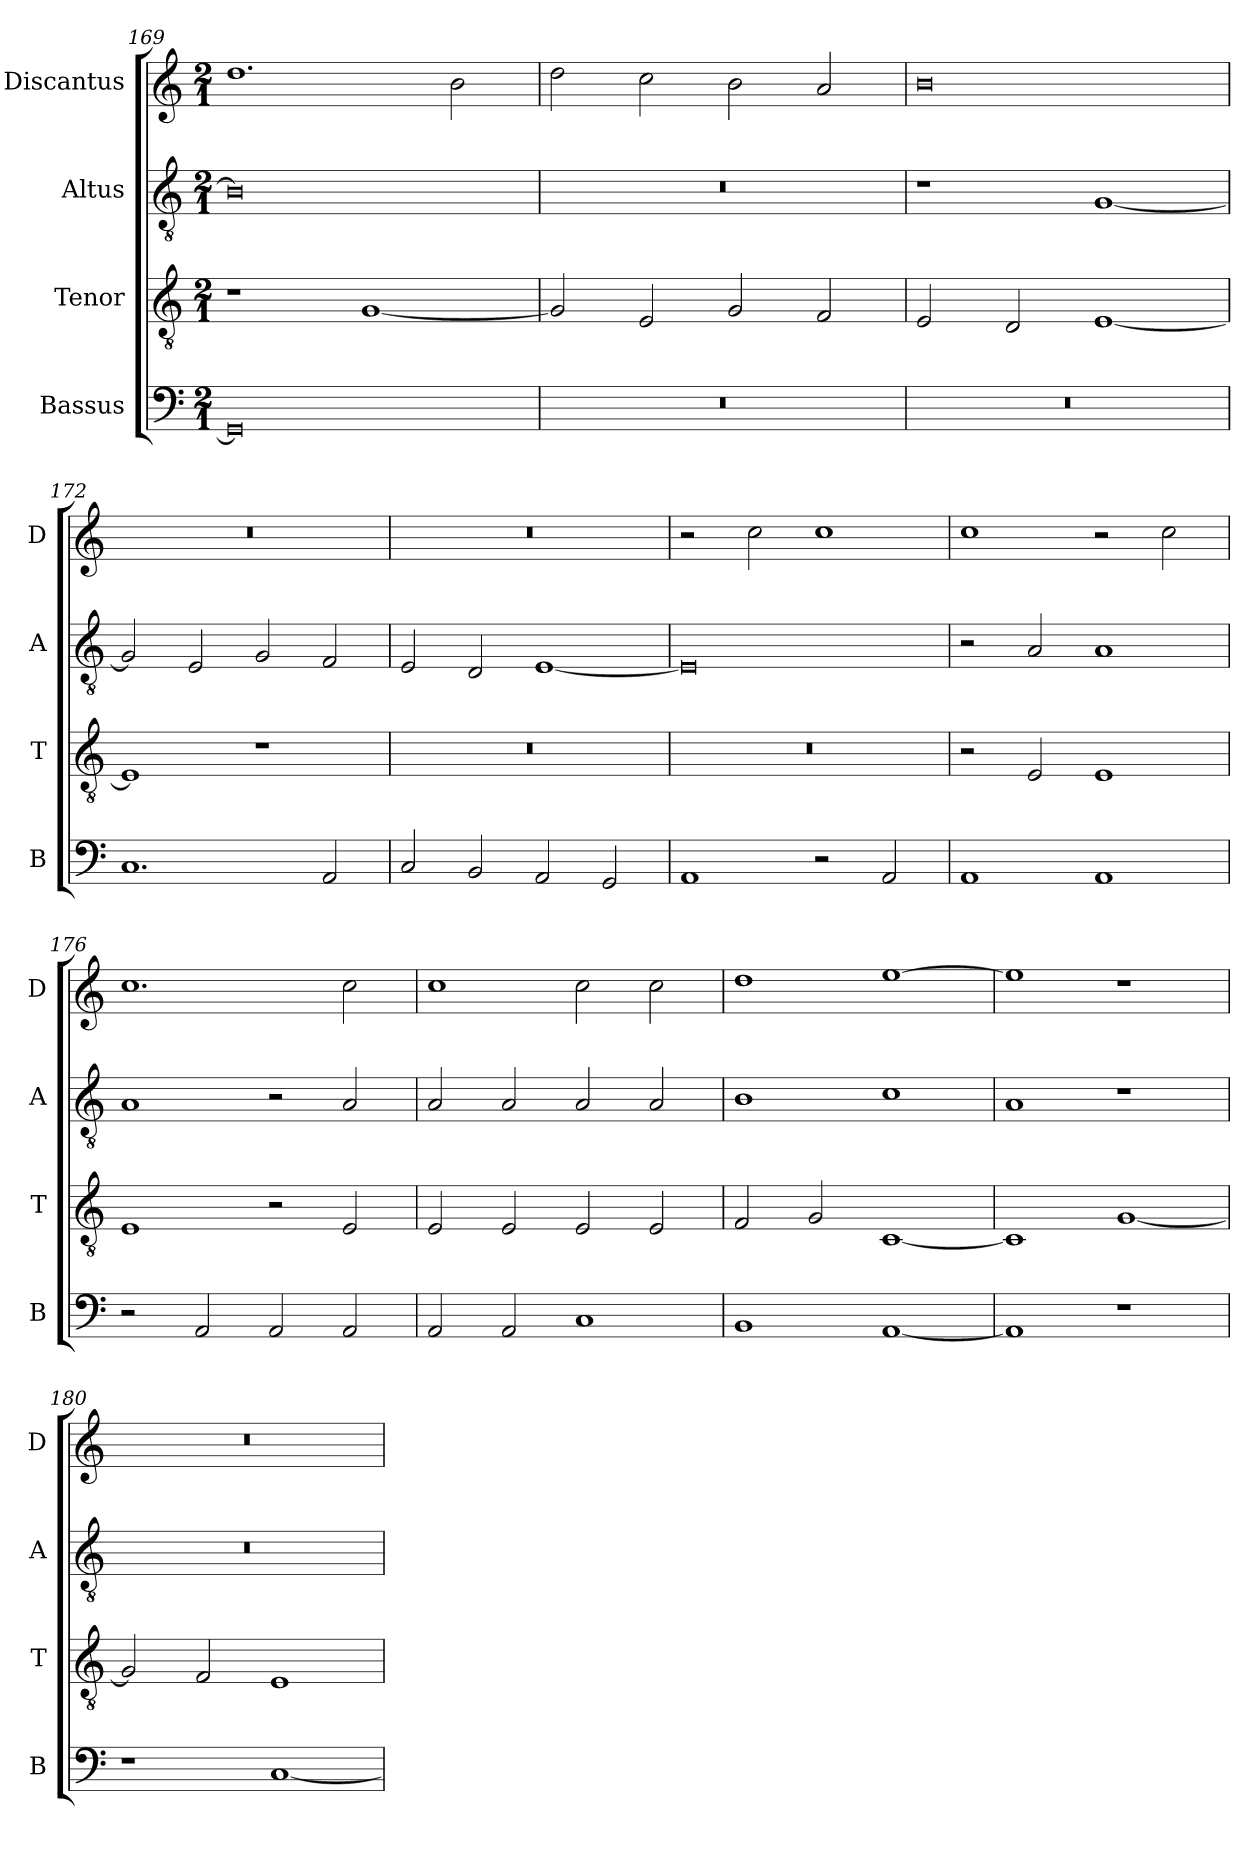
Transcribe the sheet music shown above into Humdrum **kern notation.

**kern	**kern	**kern	**kern
*part4	*part3	*part2	*part1
*staff4	*staff3	*staff2	*staff1
*I"Bassus	*I"Tenor	*I"Altus	*I"Discantus
*I'B	*I'T	*I'A	*I'D
*clefF4	*clefGv2	*clefGv2	*clefG2
*k[]	*k[]	*k[]	*k[]
*M2/1	*M2/1	*M2/1	*M2/1
=169	=169	=169	=169
0GG]	1r	0B]	1.dd
.	[1G	.	.
.	.	.	2b\
=170	=170	=170	=170
0r	2G/]	0r	2dd\
.	2E/	.	2cc\
.	2G/	.	2b\
.	2F/	.	2a/
=171	=171	=171	=171
0r	2E/	1r	0b
.	2D/	.	.
.	[1E	[1G	.
=172	=172	=172	=172
1.C	1E]	2G/]	0r
.	.	2E/	.
.	1r	2G/	.
2AA/	.	2F/	.
=173	=173	=173	=173
2C/	0r	2E/	0r
2BB/	.	2D/	.
2AA/	.	[1E	.
2GG/	.	.	.
=174	=174	=174	=174
1AA	0r	0E]	2r
.	.	.	2cc\
2r	.	.	1cc
2AA/	.	.	.
=175	=175	=175	=175
1AA	2r	2r	1cc
.	2E/	2A/	.
1AA	1E	1A	2r
.	.	.	2cc\
=176	=176	=176	=176
2r	1E	1A	1.cc
2AA/	.	.	.
2AA/	2r	2r	.
2AA/	2E/	2A/	2cc\
=177	=177	=177	=177
2AA/	2E/	2A/	1cc
2AA/	2E/	2A/	.
1C	2E/	2A/	2cc\
.	2E/	2A/	2cc\
=178	=178	=178	=178
1BB	2F/	1B	1dd
.	2G/	.	.
[1AA	[1C	1c	[1ee
=179	=179	=179	=179
1AA]	1C]	1A	1ee]
1r	[1G	1r	1r
=180	=180	=180	=180
1r	2G/]	0r	0r
.	2F/	.	.
[1C	1E	.	.
=	=	=	=
*-	*-	*-	*-
